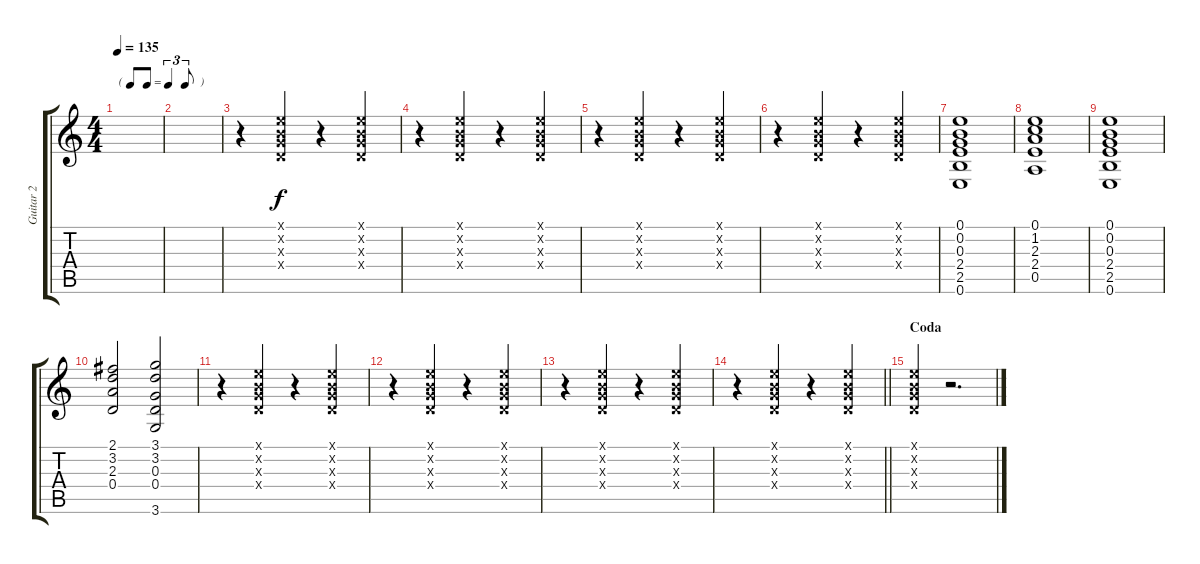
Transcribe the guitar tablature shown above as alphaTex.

\track ("Guitar 2" "Guitar 2") {instrument acousticguitarsteel}
\staff {score tabs}
\tuning (E4 B3 G3 D3 A2 E2) {hide}
\ts (4 4)
\tf triplet8th
\tempo 135
\clef g2
\ks c
|
|
r.4 (0.1{x} 0.2{x} 0.3{x} 0.4{x}).4 r.4 (0.1{x} 0.2{x} 0.3{x} 0.4{x}).4 |
r.4 (0.1{x} 0.2{x} 0.3{x} 0.4{x}).4 r.4 (0.1{x} 0.2{x} 0.3{x} 0.4{x}).4 |
r.4 (0.1{x} 0.2{x} 0.3{x} 0.4{x}).4 r.4 (0.1{x} 0.2{x} 0.3{x} 0.4{x}).4 |
r.4 (0.1{x} 0.2{x} 0.3{x} 0.4{x}).4 r.4 (0.1{x} 0.2{x} 0.3{x} 0.4{x}).4 |
(0.1 0.2 0.3 2.4 2.5 0.6).1 |
(0.1 1.2 2.3 2.4 0.5).1 |
(0.1 0.2 0.3 2.4 2.5 0.6).1 |
(2.1 3.2 2.3 0.4).2 (3.1 3.2 0.3 0.4 3.6).2 |
r.4 (0.1{x} 0.2{x} 0.3{x} 0.4{x}).4 r.4 (0.1{x} 0.2{x} 0.3{x} 0.4{x}).4 |
r.4 (0.1{x} 0.2{x} 0.3{x} 0.4{x}).4 r.4 (0.1{x} 0.2{x} 0.3{x} 0.4{x}).4 |
r.4 (0.1{x} 0.2{x} 0.3{x} 0.4{x}).4 r.4 (0.1{x} 0.2{x} 0.3{x} 0.4{x}).4 |
\barLineRight lightlight
r.4 (0.1{x} 0.2{x} 0.3{x} 0.4{x}).4 r.4 (0.1{x} 0.2{x} 0.3{x} 0.4{x}).4 |
\section ("" "Coda")
(0.1{x} 0.2{x} 0.3{x} 0.4{x}).4 r.2{d}
